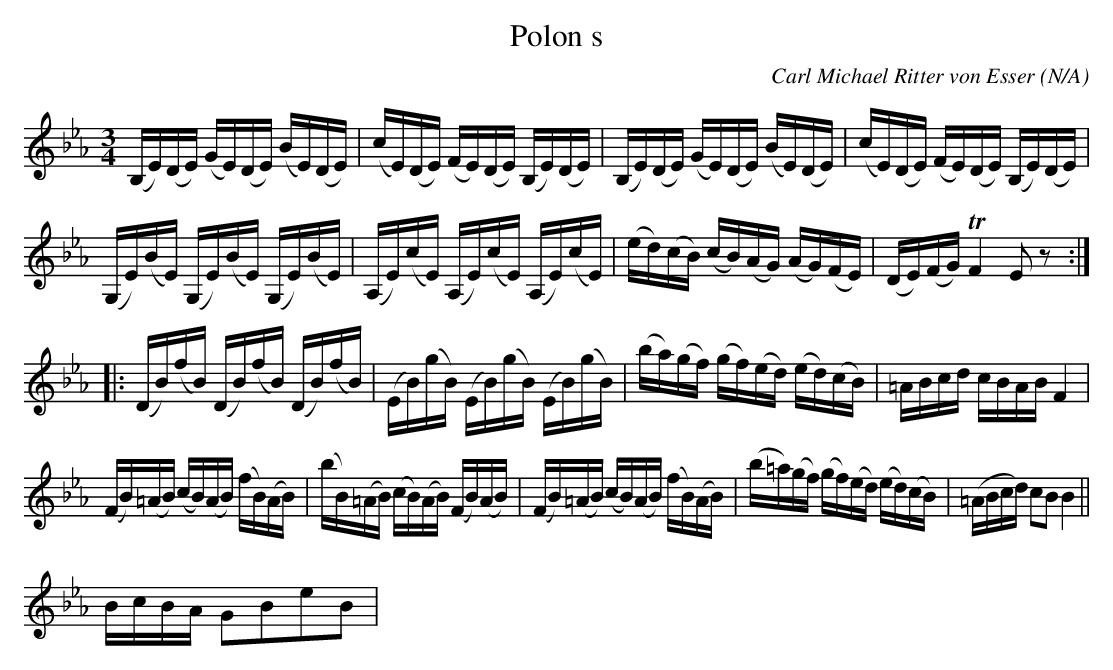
X:1
T:Polon s
C:Carl Michael Ritter von Esser
O:N/A
M:3/4
L:1/16
K:Eb
 (B,E)(DE) (GE)(DE) (BE)(DE) |(cE)(DE) (FE)(DE) (B,E)(DE) | (B,E)(DE) (GE)(DE) (BE)(DE) |(cE)(DE) (FE)(DE) (B,E)(DE)|
(G,E)(BE) (G,E)(BE) (G,E)(BE)| (A,E)(cE) (A,E)(cE) (A,E)(cE)| (ed)(cB) (cB)(AG) (AG)(FE)| (DE)(FG)TF4 E2z2  :|
|:(DB)(fB) (DB)(fB) (DB)(fB)| (EB)(gB) (EB)(gB) (EB)(gB)|(ba)(gf) (gf)(ed) (ed)(cB)| =ABcd cBAB F4|
(FB)(=AB) (cB)(AB) (fB)(AB)| (bB)(=AB) (cB)(AB) (FB)(AB)| (FB)(=AB) (cB)(AB) (fB)(AB)| (b=a)(gf) (gf)(ed) (ed)(cB)| (=ABcd) c2B2B4||
BcBA G2B2e2B2|
